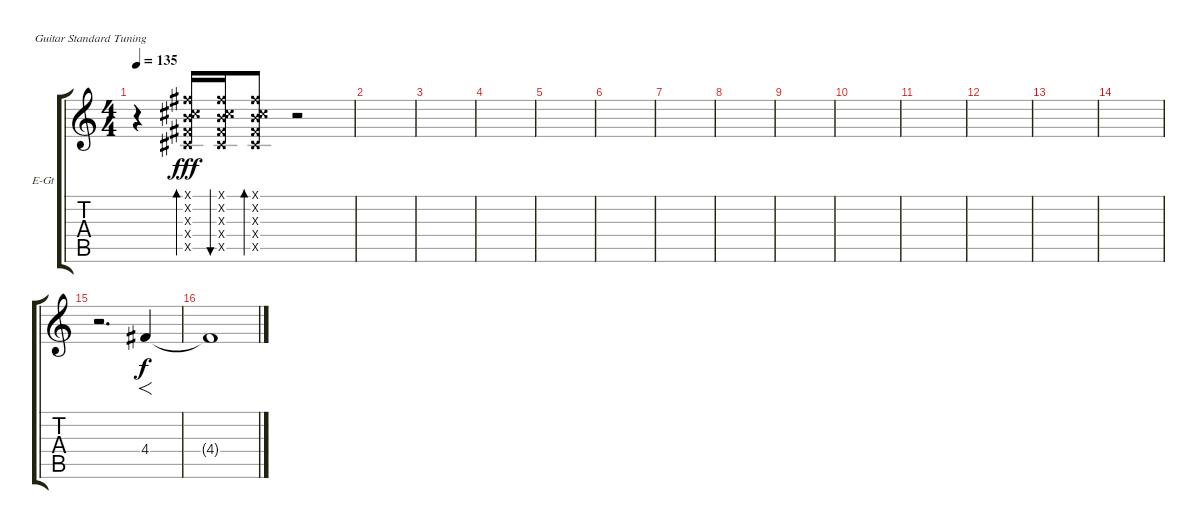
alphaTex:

\defaultSystemsLayout 4
\bracketExtendMode groupsimilarinstruments
\firstSystemTrackNameOrientation horizontal
\otherSystemsTrackNameOrientation horizontal
\track ("Turner" "E-Gt") {instrument electricguitarclean}
\staff {score tabs}
\tuning (E4 B3 G3 D3 A2 E2)
\ts (4 4)
\tempo 135
\clef g2
\ks c
r.4{dy fff} (4.4{x} 4.3{x} 2.2{x} 2.1{x} 4.5{x}).16{bd 48} (4.4{x} 4.3{x} 2.1{x} 2.2{x} 4.5{x}).16{bu 60} (4.4{x} 4.3{x} 2.2{x} 2.1{x} 4.5{x}).8{bd 93} r.2 |
|
|
|
|
|
|
|
|
|
|
|
|
|
r.2{d} 4.4.4{f dy f} |
4.4{t}.1
